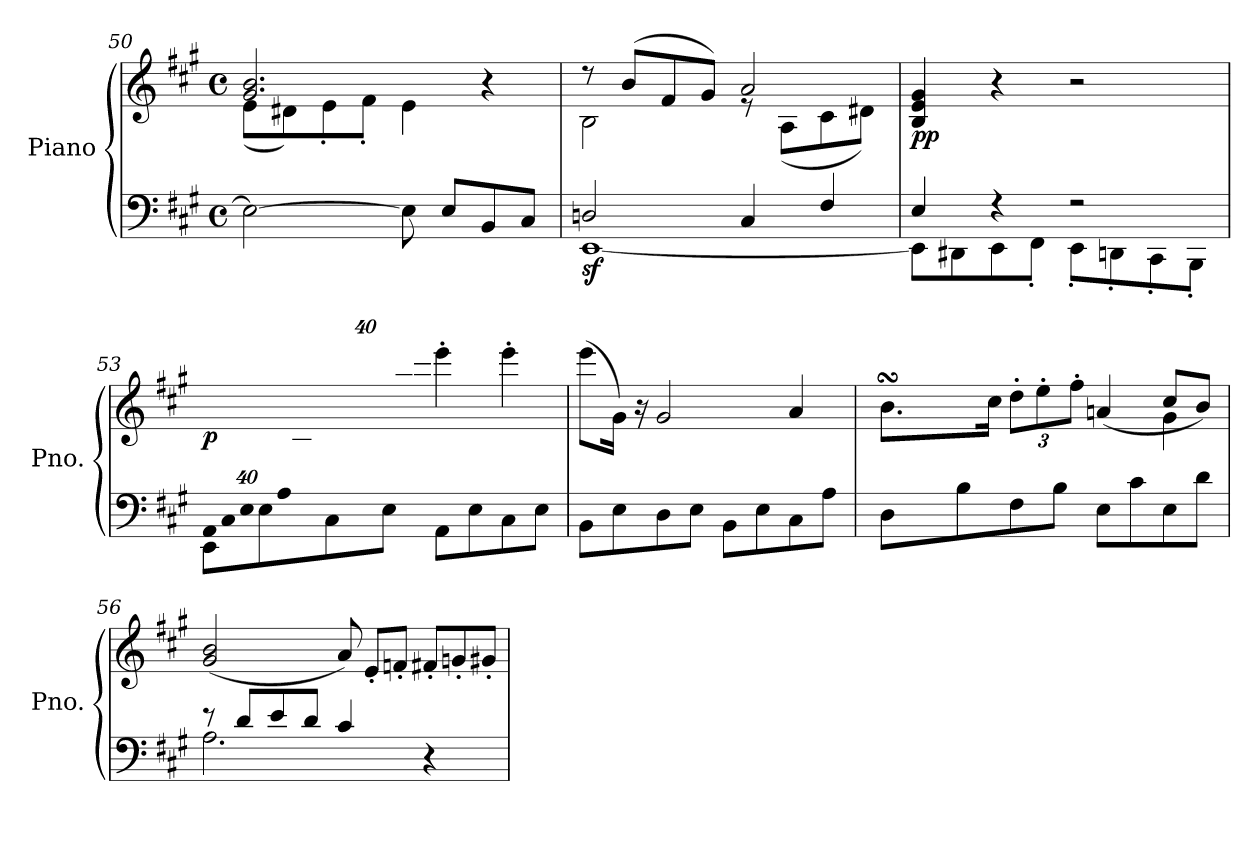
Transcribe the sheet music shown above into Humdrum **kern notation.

**kern	**kern	**dynam
*part1	*part1	*part1
*staff2	*staff1	*staff1/2
*I"Piano	*	*
*I'Pno.	*	*
*clefF4	*clefG2	*
*k[f#c#g#]	*k[f#c#g#]	*
*A:	*A:	*
*M4/4	*M4/4	*
*met(c)	*met(c)	*
=50	=50	=50
*^	*^	*
2ryy	2E\_	2.g#/ 2.b/	(8e\L	.
.	.	.	8d#X\)	.
.	.	.	8e'\	.
.	.	.	8f#'\J	.
8ryy	8E\]	.	4e\	.
8E/L	4.ryy	.	.	.
8BB/	.	4r	4ryy	.
8C#/J	.	.	.	.
=51	=51	=51	=51	=51
!	!	!	!	!LO:DY:b=2
2Dn/	[1EE	8r	2B\	sf
.	.	(8b/L	.	.
.	.	8f#/	.	.
.	.	8g#/J)	.	.
4C#/	.	2a/	8re	.
.	.	.	(8A\L	.
4F#/	.	.	8c#\	.
.	.	.	8d#X\J)	.
!!LO:LB:g=z
=52	=52	=52	=52	=52
!	!	!	!	!LO:DY:b
*	*	*v	*v	*
4E/	8EE\L]	4B/ 4e/ 4g#/	pp
.	8DD#X\	.	.
4rF	8EE\	4r	.
.	8FF#'\J	.	.
2rF	8EE'\L	2r	.
.	8DDn'\	.	.
.	8CC#'\	.	.
.	8BBB'\J	.	.
=53	=53	=53	=53
*Xbrackettup	*	*	*
!LO:N:vis=16	!	!	!LO:DY:b
640%29AA/LL	8EE\L	160%29ryy	p
!LO:N:vis=16	!	!	!
640%29C#/	.	.	.
!LO:N:vis=16	!	!	!
640%29E/	.	.	.
.	8E\	.	.
!LO:N:vis=16	!	!	!
640%29A/	.	.	.
!	!	!LO:N:vis=16	!
160%131ryy	.	640%29c#/	.
!	!	!LO:N:vis=16	!
.	.	640%29e/	.
.	8C#\	.	.
!	!	!LO:N:vis=16	!
.	.	640%29a/	.
!	!	!LO:N:vis=16	!
.	.	640%29cc#/	.
!	!	!LO:N:vis=16	!
.	.	640%29ee/	.
.	8E\J	.	.
!	!	!LO:N:vis=16	!
.	.	640%29aa/	.
!	!	!LO:N:vis=16	!
.	.	640%29ccc#/JJ	.
.	.	640ryy	.
.	8AA\L	4eee'\	.
.	8E\	.	.
.	8C#\	4eee'\	.
.	8E\J	.	.
*v	*v	*	*
=54	=54	=54
8BB\L	(8eee\L	.
8E\	16g#\Jk)	.
.	16r	.
8D\	2g#/	.
8E\J	.	.
8BB\L	.	.
8E\	.	.
8C#\	4a/	.
8A\J	.	.
=55	=55	=55
*	*^	*
*	*	*Xtuplet	*
8D\L	8.bsSSS\L	80%3byy	.
.	.	80%3cc#yy	.
.	.	80%3byy	.
.	.	80%3a#Xyy	.
8B\	.	.	.
.	.	80%3byy	.
.	16cc#\Jk	16ryy	.
*	*v	*v	*
*	*tuplet	*
*	*Xbrackettup	*
8F#\	12dd'\L	.
.	12ee'\	.
8B\J	.	.
.	12ff#'\J	.
8E\L	(4an/	.
8c#\	.	.
*	*^	*
8E\	8cc#/L	4g#\	.
8d\J	8b/J)	.	.
*	*v	*v	*
!!LO:PB:g=z
=56	=56	=56
*^	*	*
8re	2.A\	(2g#/ 2b/	.
8d/L	.	.	.
8e/	.	.	.
8d/J	.	.	.
4c#/	.	12a/)	.
.	.	12e'/L	.
.	.	12fn'/J	.
4r	4ryy	12f#X'/L	.
.	.	12gn'/	.
.	.	12g#X'/J	.
*v	*v	*	*
=	=	=
*-	*-	*-
